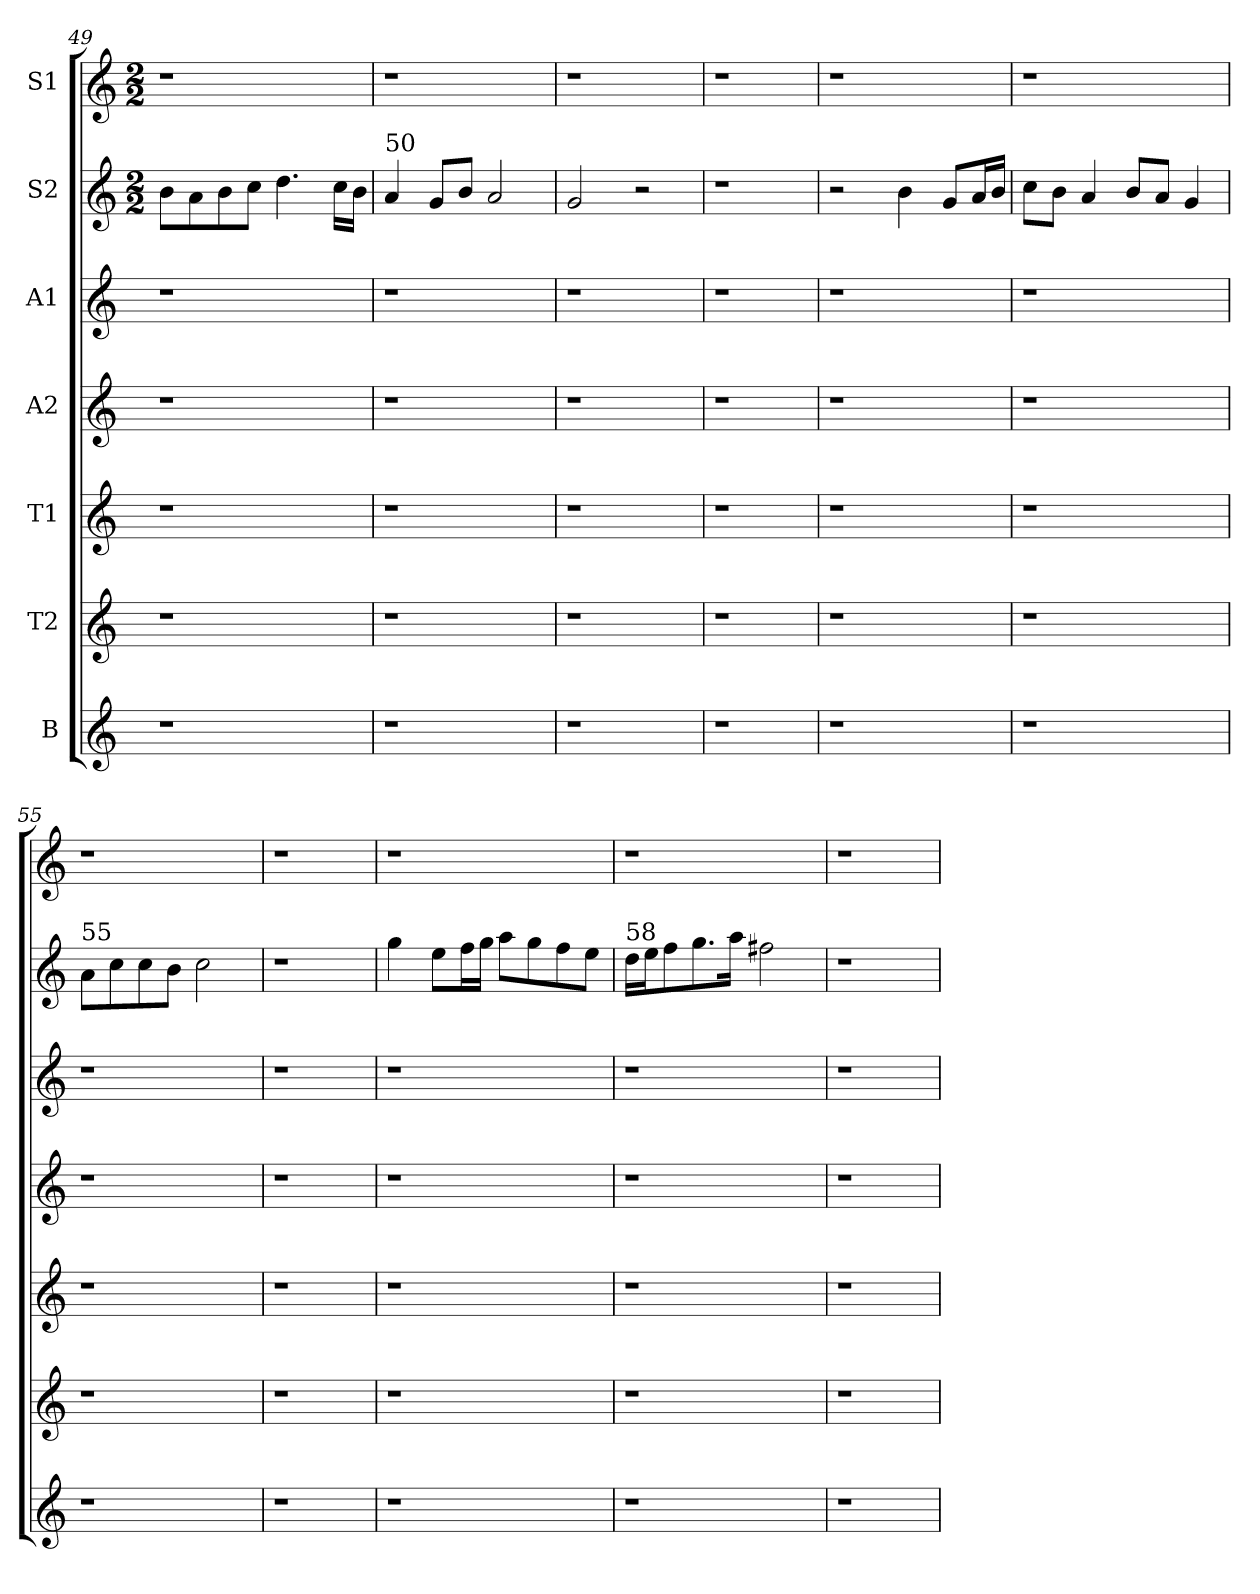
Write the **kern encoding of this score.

**kern	**kern	**kern	**kern	**kern	**kern	**kern
*part7	*part6	*part5	*part4	*part3	*part2	*part1
*staff7	*staff6	*staff5	*staff4	*staff3	*staff2	*staff1
*I"B	*I"T2	*I"T1	*I"A2	*I"A1	*I"S2	*I"S1
*clefG2	*clefG2	*clefG2	*clefG2	*clefG2	*clefG2	*clefG2
*ITrd-7c-12	*ITrd-7c-12	*ITrd-7c-12	*ITrd-7c-12	*ITrd-7c-12	*ITrd-7c-12	*ITrd-7c-12
*k[]	*k[]	*k[]	*k[]	*k[]	*k[]	*k[]
*	*	*	*	*	*M2/2	*M2/2
=49	=49	=49	=49	=49	=49	=49
1r	1r	1r	1r	1r	8bb\L	1r
.	.	.	.	.	8aa\	.
.	.	.	.	.	8bb\	.
.	.	.	.	.	8ccc\J	.
.	.	.	.	.	4.ddd\	.
.	.	.	.	.	16ccc\LL	.
.	.	.	.	.	16bb\JJ	.
=50	=50	=50	=50	=50	=50	=50
!	!	!	!	!	!LO:TX:a:t=50	!
1r	1r	1r	1r	1r	4aa/	1r
.	.	.	.	.	8gg/L	.
.	.	.	.	.	8bb/J	.
.	.	.	.	.	2aa/	.
=51	=51	=51	=51	=51	=51	=51
1r	1r	1r	1r	1r	2gg/	1r
.	.	.	.	.	2r	.
=52	=52	=52	=52	=52	=52	=52
1r	1r	1r	1r	1r	1r	1r
=53	=53	=53	=53	=53	=53	=53
1r	1r	1r	1r	1r	2r	1r
.	.	.	.	.	4bb\	.
.	.	.	.	.	8gg/L	.
.	.	.	.	.	16aa/L	.
.	.	.	.	.	16bb/JJ	.
!!LO:PB:g=z
=54	=54	=54	=54	=54	=54	=54
1r	1r	1r	1r	1r	8ccc\L	1r
.	.	.	.	.	8bb\J	.
.	.	.	.	.	4aa/	.
.	.	.	.	.	8bb/L	.
.	.	.	.	.	8aa/J	.
.	.	.	.	.	4gg/	.
=55	=55	=55	=55	=55	=55	=55
!	!	!	!	!	!LO:TX:a:t=55	!
1r	1r	1r	1r	1r	8aa\L	1r
.	.	.	.	.	8ccc\	.
.	.	.	.	.	8ccc\	.
.	.	.	.	.	8bb\J	.
.	.	.	.	.	2ccc\	.
=56	=56	=56	=56	=56	=56	=56
1r	1r	1r	1r	1r	1r	1r
=57	=57	=57	=57	=57	=57	=57
1r	1r	1r	1r	1r	4ggg\	1r
.	.	.	.	.	8eee\L	.
.	.	.	.	.	16fff\L	.
.	.	.	.	.	16ggg\JJ	.
.	.	.	.	.	8aaa\L	.
.	.	.	.	.	8ggg\	.
.	.	.	.	.	8fff\	.
.	.	.	.	.	8eee\J	.
=58	=58	=58	=58	=58	=58	=58
!	!	!	!	!	!LO:TX:a:t=58	!
1r	1r	1r	1r	1r	16ddd\LL	1r
.	.	.	.	.	16eee\J	.
.	.	.	.	.	8fff\	.
.	.	.	.	.	8.ggg\	.
.	.	.	.	.	16aaa\Jk	.
.	.	.	.	.	2fff#X\	.
=59	=59	=59	=59	=59	=59	=59
1r	1r	1r	1r	1r	1r	1r
!!LO:LB:g=z
=60	=60	=60	=60	=60	=60	=60
1r	1r	1r	1r	1r	1r	1r
=	=	=	=	=	=	=
*-	*-	*-	*-	*-	*-	*-
